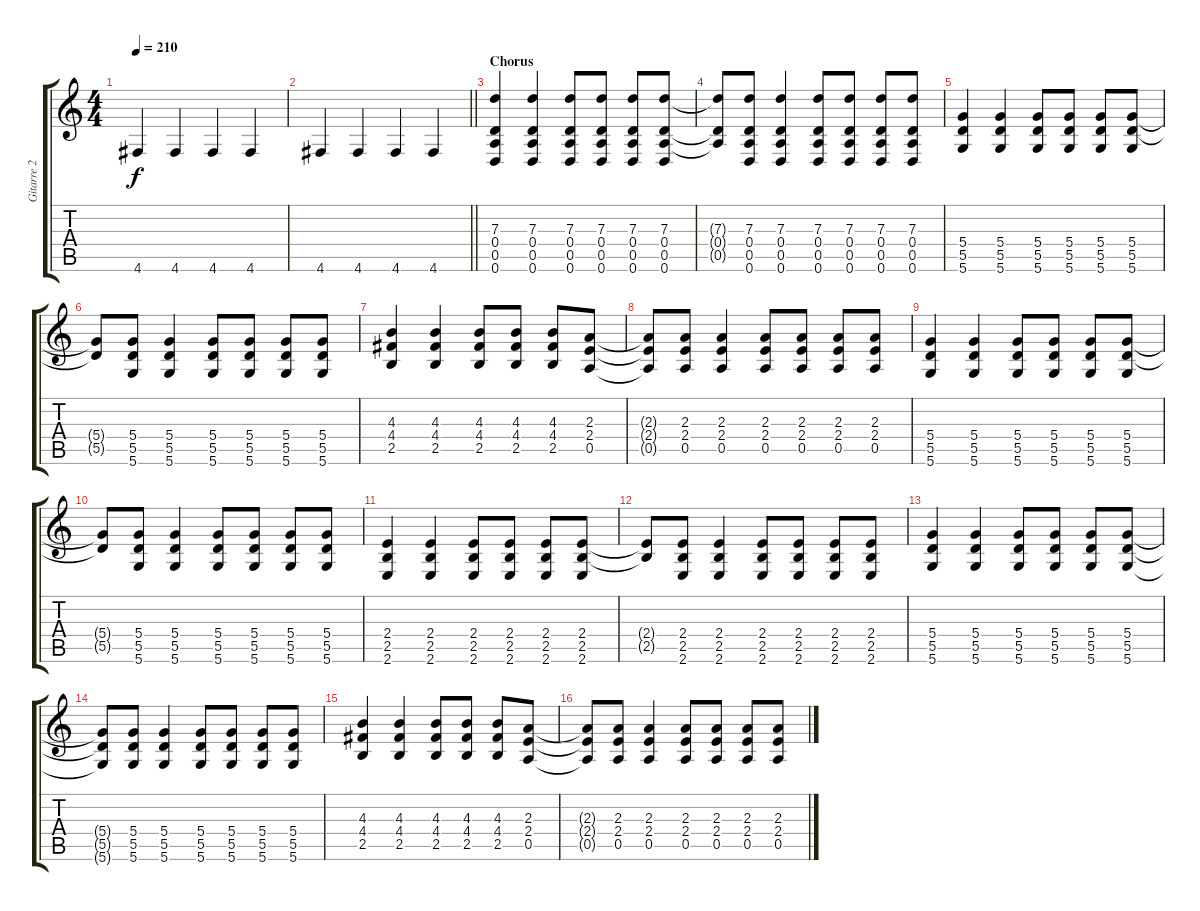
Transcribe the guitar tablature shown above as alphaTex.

\track ("Gitarre 2" "Gitarre 2") {instrument overdrivenguitar}
\staff {score tabs}
\tuning (E4 B3 G3 D3 A2 D2) {hide}
\ts (4 4)
\tempo 210
\clef g2
\ks c
4.6.4{dy f} 4.6.4 4.6.4 4.6.4 |
\barLineRight lightlight
4.6.4 4.6.4 4.6.4 4.6.4 |
\section ("" "Chorus")
(7.3 0.4 0.5 0.6).4{instrument overdrivenguitar} (7.3 0.4 0.5 0.6).4 (7.3 0.4 0.5 0.6).8 (7.3 0.4 0.5 0.6).8 (7.3 0.4 0.5 0.6).8 (7.3 0.4 0.5 0.6).8 |
(7.3{t} 0.4{t} 0.5{t}).8 (7.3 0.4 0.5 0.6).8 (7.3 0.4 0.5 0.6).4 (7.3 0.4 0.5 0.6).8 (7.3 0.4 0.5 0.6).8 (7.3 0.4 0.5 0.6).8 (7.3 0.4 0.5 0.6).8 |
(5.4 5.5 5.6).4 (5.4 5.5 5.6).4 (5.4 5.5 5.6).8 (5.4 5.5 5.6).8 (5.4 5.5 5.6).8 (5.4 5.5 5.6).8 |
(5.4{t} 5.5{t}).8 (5.4 5.5 5.6).8 (5.4 5.5 5.6).4 (5.4 5.5 5.6).8 (5.4 5.5 5.6).8 (5.4 5.5 5.6).8 (5.4 5.5 5.6).8 |
(4.3 4.4 2.5).4 (4.3 4.4 2.5).4 (4.3 4.4 2.5).8 (4.3 4.4 2.5).8 (4.3 4.4 2.5).8 (2.3 2.4 0.5).8 |
(2.3{t} 2.4{t} 0.5{t}).8 (2.3 2.4 0.5).8 (2.3 2.4 0.5).4 (2.3 2.4 0.5).8 (2.3 2.4 0.5).8 (2.3 2.4 0.5).8 (2.3 2.4 0.5).8 |
(5.4 5.5 5.6).4 (5.4 5.5 5.6).4 (5.4 5.5 5.6).8 (5.4 5.5 5.6).8 (5.4 5.5 5.6).8 (5.4 5.5 5.6).8 |
(5.4{t} 5.5{t}).8 (5.4 5.5 5.6).8 (5.4 5.5 5.6).4 (5.4 5.5 5.6).8 (5.4 5.5 5.6).8 (5.4 5.5 5.6).8 (5.4 5.5 5.6).8 |
(2.4 2.5 2.6).4 (2.4 2.5 2.6).4 (2.4 2.5 2.6).8 (2.4 2.5 2.6).8 (2.4 2.5 2.6).8 (2.4 2.5 2.6).8 |
(2.4{t} 2.5{t}).8 (2.4 2.5 2.6).8 (2.4 2.5 2.6).4 (2.4 2.5 2.6).8 (2.4 2.5 2.6).8 (2.4 2.5 2.6).8 (2.4 2.5 2.6).8 |
(5.4 5.5 5.6).4 (5.4 5.5 5.6).4 (5.4 5.5 5.6).8 (5.4 5.5 5.6).8 (5.4 5.5 5.6).8 (5.4 5.5 5.6).8 |
(5.4{t} 5.5{t} 5.6{t}).8 (5.4 5.5 5.6).8 (5.4 5.5 5.6).4 (5.4 5.5 5.6).8 (5.4 5.5 5.6).8 (5.4 5.5 5.6).8 (5.4 5.5 5.6).8 |
(4.3 4.4 2.5).4 (4.3 4.4 2.5).4 (4.3 4.4 2.5).8 (4.3 4.4 2.5).8 (4.3 4.4 2.5).8 (2.3 2.4 0.5).8 |
(2.3{t} 2.4{t} 0.5{t}).8 (2.3 2.4 0.5).8 (2.3 2.4 0.5).4 (2.3 2.4 0.5).8 (2.3 2.4 0.5).8 (2.3 2.4 0.5).8 (2.3 2.4 0.5).8
